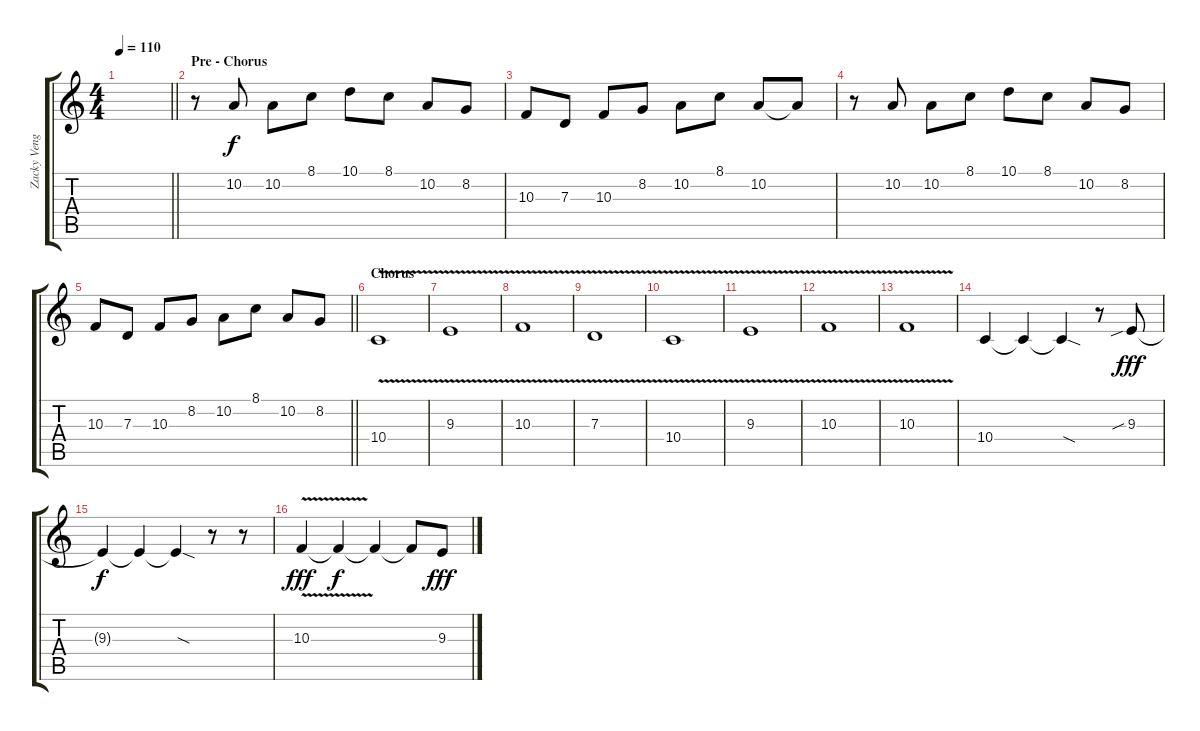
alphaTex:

\track ("Zacky Vengeance - Vocals" "Zacky Veng") {instrument fiddle}
\staff {score tabs}
\tuning (E4 B3 G3 D3 A2 D2) {hide}
\ts (4 4)
\tempo 110
\clef g2
\barLineRight lightlight
\ks c
|
\section ("" "Pre - Chorus")
r.8 10.2.8 10.2.8 8.1.8 10.1.8 8.1.8 10.2.8 8.2.8 |
10.3.8 7.3.8 10.3.8 8.2.8 10.2.8 8.1.8 10.2.8 10.2{t}.8 |
r.8 10.2.8 10.2.8 8.1.8 10.1.8 8.1.8 10.2.8 8.2.8 |
\barLineRight lightlight
10.3.8 7.3.8 10.3.8 8.2.8 10.2.8 8.1.8 10.2.8 8.2.8 |
\section ("" "Chorus")
10.4{v}.1 |
9.3{v}.1 |
10.3{v}.1 |
7.3{v}.1 |
10.4{v}.1 |
9.3{v}.1 |
10.3{v}.1 |
10.3{v}.1 |
10.4.4 10.4{t}.4{dy f} 10.4{sod t}.4 r.8 9.3{sib}.8{dy fff} |
9.3{t}.4{dy f} 9.3{t}.4 9.3{sod t}.4 r.8 r.8 |
10.3{v}.4{dy fff} 10.3{t}.4{dy f} 10.3{t}.4 10.3{t}.8 9.3.8{dy fff}
